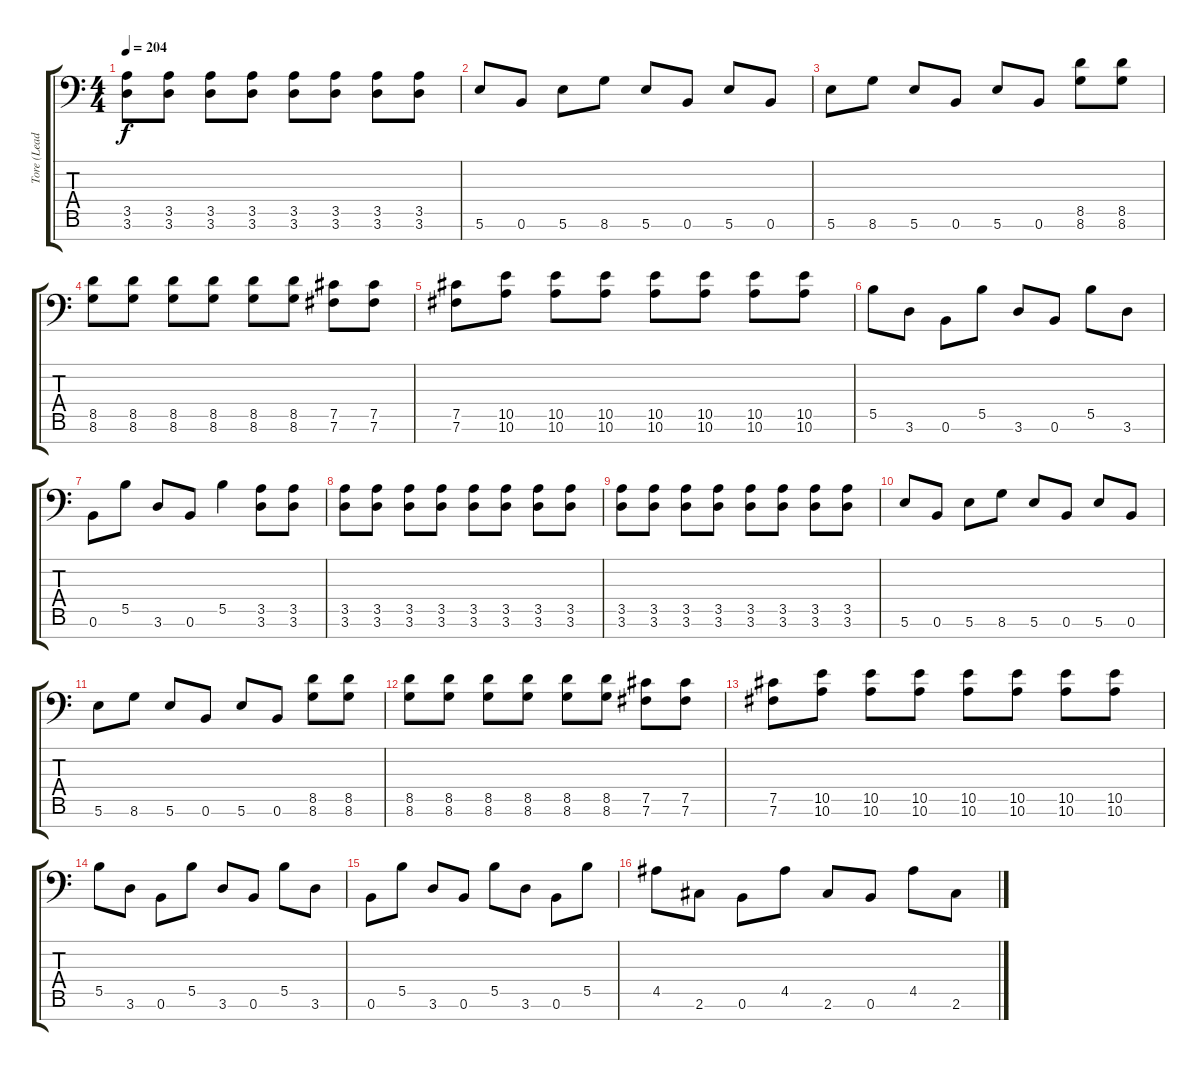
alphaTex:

\track ("Tore (Lead Guitar)" "Tore (Lead") {instrument distortionguitar}
\staff {score tabs}
\tuning (Db4 Ab3 E3 B2 Gb2 B1 Gb1) {hide}
\ts (4 4)
\tempo 204
\clef f4
\ks c
(3.5 3.6).8{dy f} (3.5 3.6).8 (3.5 3.6).8 (3.5 3.6).8 (3.5 3.6).8 (3.5 3.6).8 (3.5 3.6).8 (3.5 3.6).8 |
5.6.8 0.6.8 5.6.8 8.6.8 5.6.8 0.6.8 5.6.8 0.6.8 |
5.6.8 8.6.8 5.6.8 0.6.8 5.6.8 0.6.8 (8.5 8.6).8 (8.5 8.6).8 |
(8.5 8.6).8 (8.5 8.6).8 (8.5 8.6).8 (8.5 8.6).8 (8.5 8.6).8 (8.5 8.6).8 (7.5 7.6).8 (7.5 7.6).8 |
(7.5 7.6).8 (10.5 10.6).8 (10.5 10.6).8 (10.5 10.6).8 (10.5 10.6).8 (10.5 10.6).8 (10.5 10.6).8 (10.5 10.6).8 |
5.5.8 3.6.8 0.6.8 5.5.8 3.6.8 0.6.8 5.5.8 3.6.8 |
0.6.8 5.5.8 3.6.8 0.6.8 5.5.4 (3.5 3.6).8 (3.5 3.6).8 |
(3.5 3.6).8 (3.5 3.6).8 (3.5 3.6).8 (3.5 3.6).8 (3.5 3.6).8 (3.5 3.6).8 (3.5 3.6).8 (3.5 3.6).8 |
(3.5 3.6).8 (3.5 3.6).8 (3.5 3.6).8 (3.5 3.6).8 (3.5 3.6).8 (3.5 3.6).8 (3.5 3.6).8 (3.5 3.6).8 |
5.6.8 0.6.8 5.6.8 8.6.8 5.6.8 0.6.8 5.6.8 0.6.8 |
5.6.8 8.6.8 5.6.8 0.6.8 5.6.8 0.6.8 (8.5 8.6).8 (8.5 8.6).8 |
(8.5 8.6).8 (8.5 8.6).8 (8.5 8.6).8 (8.5 8.6).8 (8.5 8.6).8 (8.5 8.6).8 (7.5 7.6).8 (7.5 7.6).8 |
(7.5 7.6).8 (10.5 10.6).8 (10.5 10.6).8 (10.5 10.6).8 (10.5 10.6).8 (10.5 10.6).8 (10.5 10.6).8 (10.5 10.6).8 |
5.5.8 3.6.8 0.6.8 5.5.8 3.6.8 0.6.8 5.5.8 3.6.8 |
0.6.8 5.5.8 3.6.8 0.6.8 5.5.8 3.6.8 0.6.8 5.5.8 |
4.5.8 2.6.8 0.6.8 4.5.8 2.6.8 0.6.8 4.5.8 2.6.8
